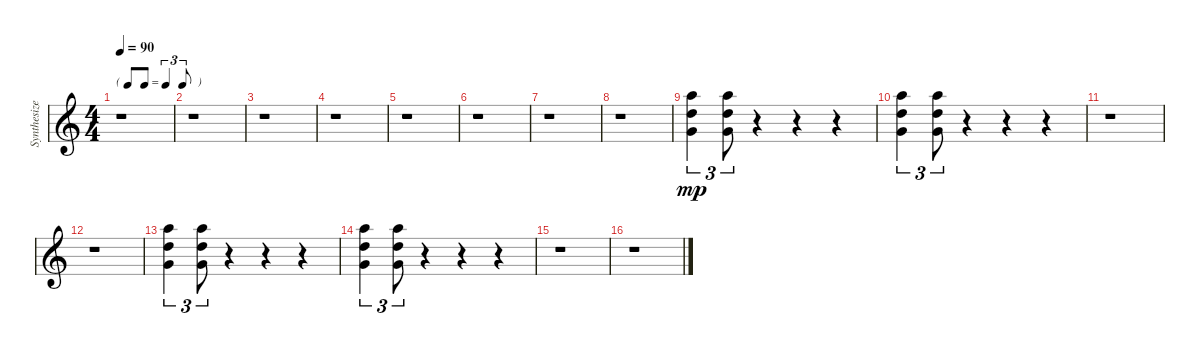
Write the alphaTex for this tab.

\track ("Synthesizer" "Synthesize") {instrument pad2warm}
\staff {score}
\tuning (E4 B3 G3 D3 A2 E2 B1) {hide}
\ts (4 4)
\tf triplet8th
\tempo 90
\clef g2
\ks c
r.1{dy mf} |
r.1 |
r.1 |
r.1 |
r.1 |
r.1 |
r.1 |
r.1 |
(10.1 22.2 12.3).4{tu (3 2) dy mp} (3.1 15.2 26.3).8{tu (3 2)} r.4 r.4 r.4 |
(10.1 22.2 12.3).4{tu (3 2)} (3.1 15.2 26.3).8{tu (3 2)} r.4 r.4 r.4 |
r.1 |
r.1 |
(10.1 22.2 12.3).4{tu (3 2)} (3.1 15.2 26.3).8{tu (3 2)} r.4 r.4 r.4 |
(10.1 22.2 12.3).4{tu (3 2)} (3.1 15.2 26.3).8{tu (3 2)} r.4 r.4 r.4 |
r.1 |
r.1
